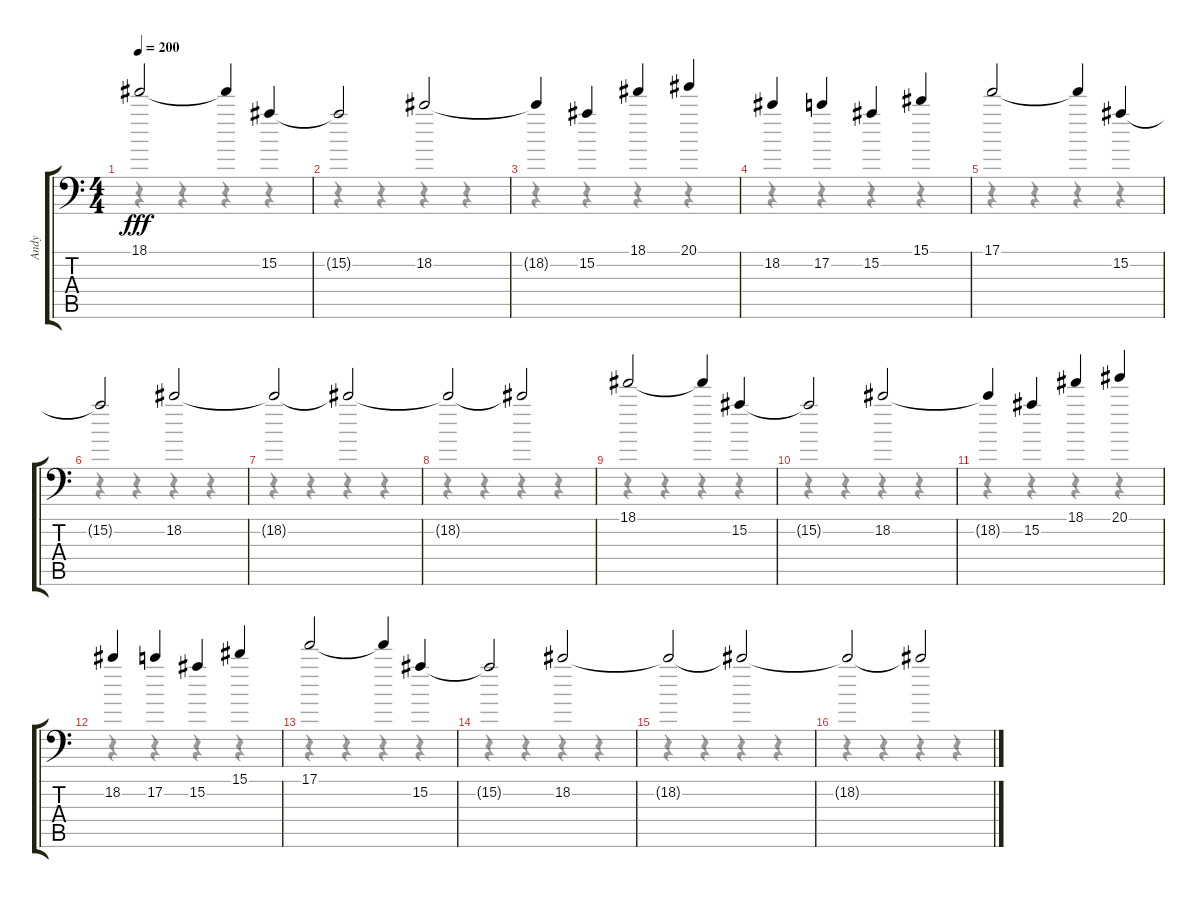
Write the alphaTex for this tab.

\track ("Andy" "Andy") {instrument distortionguitar}
\staff {score tabs}
\tuning (C4 G3 Eb3 Bb2 F2 Bb1) {hide}
\voice
\ts (4 4)
\tempo 200
\clef f4
\ks c
18.1.2{dy fff} 18.1{t}.4 15.2.4 |
15.2{t}.2 18.2.2 |
18.2{t}.4 15.2.4 18.1.4 20.1.4 |
18.2.4 17.2.4 15.2.4 15.1.4 |
17.1.2 17.1{t}.4 15.2.4 |
15.2{t}.2 18.2.2 |
18.2{t}.2 18.2{t}.2 |
18.2{t}.2 18.2{t}.2 |
18.1.2 18.1{t}.4 15.2.4 |
15.2{t}.2 18.2.2 |
18.2{t}.4 15.2.4 18.1.4 20.1.4 |
18.2.4 17.2.4 15.2.4 15.1.4 |
17.1.2 17.1{t}.4 15.2.4 |
15.2{t}.2 18.2.2 |
18.2{t}.2 18.2{t}.2 |
18.2{t}.2 18.2{t}.2
\voice
\clef f4
\ottava regular
\simile none
\ks c
r.4{dy f} r.4 r.4 r.4 |
r.4 r.4 r.4 r.4 |
r.4 r.4 r.4 r.4 |
r.4 r.4 r.4 r.4 |
r.4 r.4 r.4 r.4 |
r.4 r.4 r.4 r.4 |
r.4 r.4 r.4 r.4 |
r.4 r.4 r.4 r.4 |
r.4 r.4 r.4 r.4 |
r.4 r.4 r.4 r.4 |
r.4 r.4 r.4 r.4 |
r.4 r.4 r.4 r.4 |
r.4 r.4 r.4 r.4 |
r.4 r.4 r.4 r.4 |
r.4 r.4 r.4 r.4 |
r.4 r.4 r.4 r.4
